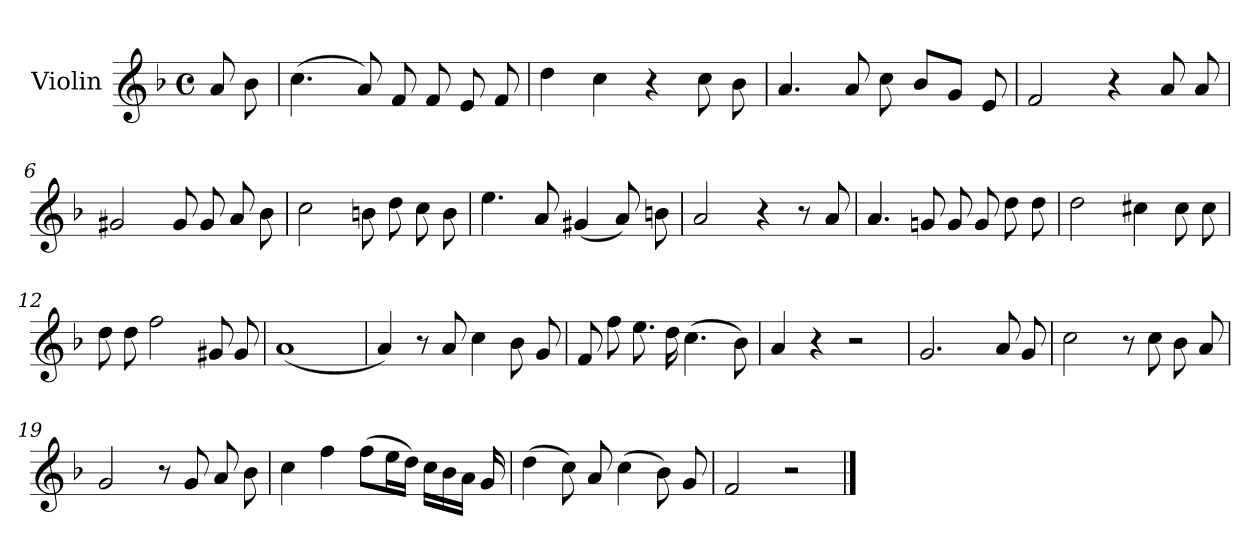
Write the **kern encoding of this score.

**kern	**dynam
*part1	*part1
*staff1	*staff1
*I"Violin	*
*I'Vln.	*
*clefG2	*
*k[b-]	*
*M4/4	*
*met(c)	*
=1	=1
8a	Andante
8b-	.
=2	=2
(4.cc	.
8a)	.
8f	.
8f	.
8e	.
8f	.
=3	=3
4dd	.
4cc	.
4r	.
8cc	.
8b-	.
=4	=4
4.a	.
8a	.
8cc	.
8b-L	.
8gJ	.
8e	.
=5	=5
2f	.
4r	.
8a	.
8a	.
!!LO:LB:g=z
=6	=6
2g#X	.
8g#	.
8g#	.
8a	.
8b-	.
=7	=7
2cc	.
8bn	.
8dd	.
8cc	.
8b	.
=8	=8
4.ee	.
8a	.
(4g#X	.
8a)	.
8bn	.
=9	=9
2a	.
4r	.
8r	.
8a	.
=10	=10
4.a	.
8gn	.
8g	.
8g	.
8dd	.
8dd	.
!!LO:LB:g=z
=11	=11
2dd	.
4cc#X	.
8cc#	.
8cc#	.
=12	=12
8dd	.
8dd	.
2ff	.
8g#X	.
8g#	.
=13	=13
(1a	.
=14	=14
4a)	.
8r	.
8a	.
4cc	.
8b-	.
8g	.
=15	=15
8f	.
8ff	.
(8.ee	.
16dd	.
(4.cc	.
8b-)	.
=16	=16
4a	.
4r	.
2r	.
!!LO:LB:g=z
=17	=17
2.g	.
(8a	.
8g	.
=18	=18
2cc	.
8r	.
8cc	.
(8b-	.
8a	.
=19	=19
2g	.
8r	.
8g	.
8a	.
8b-	.
=20	=20
4cc	.
4ff	.
(8ffL	.
16eeL	.
16ddJJ)	.
16ccLL	.
16b-	.
16aJJ	.
16g	.
=21	=21
(4dd	.
8cc)	.
8a	.
(4cc	.
8b-)	.
8g	.
!!LO:LB:g=z
=22	=22
2f	.
2r	.
==	==
*-	*-
